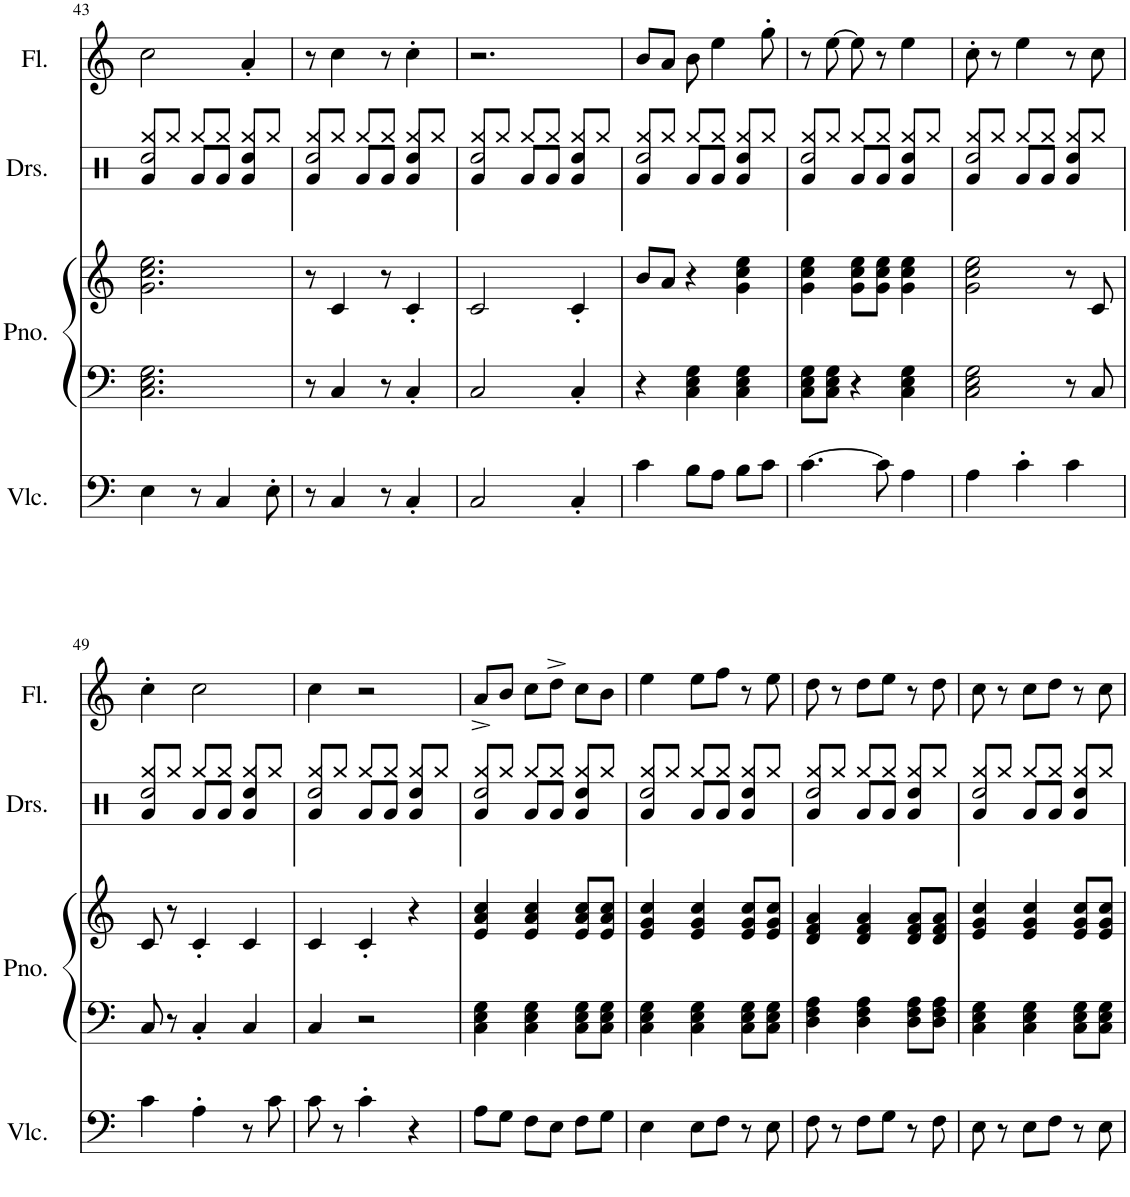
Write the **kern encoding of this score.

**kern	**kern	**kern	**kern	**kern
*part4	*part3	*part3	*part2	*part1
*staff5	*staff4	*staff3	*staff2	*staff1
*I"Violoncello	*I"Piano	*	*I"Drumset	*I"Flute
*I'Vlc.	*I'Pno.	*	*I'Drs.	*I'Fl.
!!LO:PB:g=z
*clefF4	*clefF4	*clefG2	*clefX	*clefG2
*k[]	*k[]	*k[]	*k[]	*k[]
*M3/4	*M3/4	*M3/4	*M3/4	*M3/4
=43	=43	=43	=43	=43
*	*	*	*^	*
*	*	*	*	*^	*
4E\	2.C\ 2.E\ 2.G\	2.g\ 2.cc\ 2.ee\	4Ra/	2Rcc/	8Ree/L	2cc\
.	.	.	.	.	8Ree/J	.
8r	.	.	8Ra/L	.	8Ree/L	.
4C/	.	.	8Ra/J	.	8Ree/J	.
.	.	.	4Ra/	4Rcc/	8Ree/L	4a'/
8E'\	.	.	.	.	8Ree/J	.
=44	=44	=44	=44	=44	=44	=44
8r	8r	8r	4Ra/	2Rcc/	8Ree/L	8r
4C/	4C/	4c/	.	.	8Ree/J	4cc\
.	.	.	8Ra/L	.	8Ree/L	.
8r	8r	8r	8Ra/J	.	8Ree/J	8r
4C'/	4C'/	4c'/	4Ra/	4Rcc/	8Ree/L	4cc'\
.	.	.	.	.	8Ree/J	.
=45	=45	=45	=45	=45	=45	=45
2C/	2C/	2c/	4Ra/	2Rcc/	8Ree/L	2.r
.	.	.	.	.	8Ree/J	.
.	.	.	8Ra/L	.	8Ree/L	.
.	.	.	8Ra/J	.	8Ree/J	.
4C'/	4C'/	4c'/	4Ra/	4Rcc/	8Ree/L	.
.	.	.	.	.	8Ree/J	.
=46	=46	=46	=46	=46	=46	=46
4c\	4r	8b/L	4Ra/	2Rcc/	8Ree/L	8b/L
.	.	8a/J	.	.	8Ree/J	8a/J
8B\L	4C\ 4E\ 4G\	4r	8Ra/L	.	8Ree/L	8b\
8A\J	.	.	8Ra/J	.	8Ree/J	4ee\
8B\L	4C\ 4E\ 4G\	4g\ 4cc\ 4ee\	4Ra/	4Rcc/	8Ree/L	.
8c\J	.	.	.	.	8Ree/J	8gg'\
=47	=47	=47	=47	=47	=47	=47
[4.c\	8C\ 8E\ 8G\L	4g\ 4cc\ 4ee\	4Ra/	2Rcc/	8Ree/L	8r
.	8C\ 8E\ 8G\J	.	.	.	8Ree/J	[8ee\
.	4r	8g\ 8cc\ 8ee\L	8Ra/L	.	8Ree/L	8ee\]
8c\]	.	8g\ 8cc\ 8ee\J	8Ra/J	.	8Ree/J	8r
4A\	4C\ 4E\ 4G\	4g\ 4cc\ 4ee\	4Ra/	4Rcc/	8Ree/L	4ee\
.	.	.	.	.	8Ree/J	.
=48	=48	=48	=48	=48	=48	=48
4A\	2C\ 2E\ 2G\	2g\ 2cc\ 2ee\	4Ra/	2Rcc/	8Ree/L	8cc'\
.	.	.	.	.	8Ree/J	8r
4c'\	.	.	8Ra/L	.	8Ree/L	4ee\
.	.	.	8Ra/J	.	8Ree/J	.
4c\	8r	8r	4Ra/	4Rcc/	8Ree/L	8r
.	8C/	8c/	.	.	8Ree/J	8cc\
!!LO:LB:g=z
=49	=49	=49	=49	=49	=49	=49
4c\	8C/	8c/	4Ra/	2Rcc/	8Ree/L	4cc'\
.	8r	8r	.	.	8Ree/J	.
4A'\	4C'/	4c'/	8Ra/L	.	8Ree/L	2cc\
.	.	.	8Ra/J	.	8Ree/J	.
8r	4C/	4c/	4Ra/	4Rcc/	8Ree/L	.
8c\	.	.	.	.	8Ree/J	.
=50	=50	=50	=50	=50	=50	=50
8c\	4C/	4c/	4Ra/	2Rcc/	8Ree/L	4cc\
8r	.	.	.	.	8Ree/J	.
4c'\	2r	4c'/	8Ra/L	.	8Ree/L	2r
.	.	.	8Ra/J	.	8Ree/J	.
4r	.	4r	4Ra/	4Rcc/	8Ree/L	.
.	.	.	.	.	8Ree/J	.
=51	=51	=51	=51	=51	=51	=51
8A\L	4C\ 4E\ 4G\	4e/ 4a/ 4cc/	4Ra/	2Rcc/	8Ree/L	8a^/L
8G\J	.	.	.	.	8Ree/J	8b/J
8F\L	4C\ 4E\ 4G\	4e/ 4a/ 4cc/	8Ra/L	.	8Ree/L	8cc\L
8E\J	.	.	8Ra/J	.	8Ree/J	8dd^\J
8F\L	8C\ 8E\ 8G\L	8e/ 8a/ 8cc/L	4Ra/	4Rcc/	8Ree/L	8cc\L
8G\J	8C\ 8E\ 8G\J	8e/ 8a/ 8cc/J	.	.	8Ree/J	8b\J
=52	=52	=52	=52	=52	=52	=52
4E\	4C\ 4E\ 4G\	4e/ 4g/ 4cc/	4Ra/	2Rcc/	8Ree/L	4ee\
.	.	.	.	.	8Ree/J	.
8E\L	4C\ 4E\ 4G\	4e/ 4g/ 4cc/	8Ra/L	.	8Ree/L	8ee\L
8F\J	.	.	8Ra/J	.	8Ree/J	8ff\J
8r	8C\ 8E\ 8G\L	8e/ 8g/ 8cc/L	4Ra/	4Rcc/	8Ree/L	8r
8E\	8C\ 8E\ 8G\J	8e/ 8g/ 8cc/J	.	.	8Ree/J	8ee\
=53	=53	=53	=53	=53	=53	=53
8F\	4D\ 4F\ 4A\	4d/ 4f/ 4a/	4Ra/	2Rcc/	8Ree/L	8dd\
8r	.	.	.	.	8Ree/J	8r
8F\L	4D\ 4F\ 4A\	4d/ 4f/ 4a/	8Ra/L	.	8Ree/L	8dd\L
8G\J	.	.	8Ra/J	.	8Ree/J	8ee\J
8r	8D\ 8F\ 8A\L	8d/ 8f/ 8a/L	4Ra/	4Rcc/	8Ree/L	8r
8F\	8D\ 8F\ 8A\J	8d/ 8f/ 8a/J	.	.	8Ree/J	8dd\
=54	=54	=54	=54	=54	=54	=54
8E\	4C\ 4E\ 4G\	4e/ 4g/ 4cc/	4Ra/	2Rcc/	8Ree/L	8cc\
8r	.	.	.	.	8Ree/J	8r
8E\L	4C\ 4E\ 4G\	4e/ 4g/ 4cc/	8Ra/L	.	8Ree/L	8cc\L
8F\J	.	.	8Ra/J	.	8Ree/J	8dd\J
8r	8C\ 8E\ 8G\L	8e/ 8g/ 8cc/L	4Ra/	4Rcc/	8Ree/L	8r
8E\	8C\ 8E\ 8G\J	8e/ 8g/ 8cc/J	.	.	8Ree/J	8cc\
*	*	*	*v	*v	*v	*
=	=	=	=	=
*-	*-	*-	*-	*-
